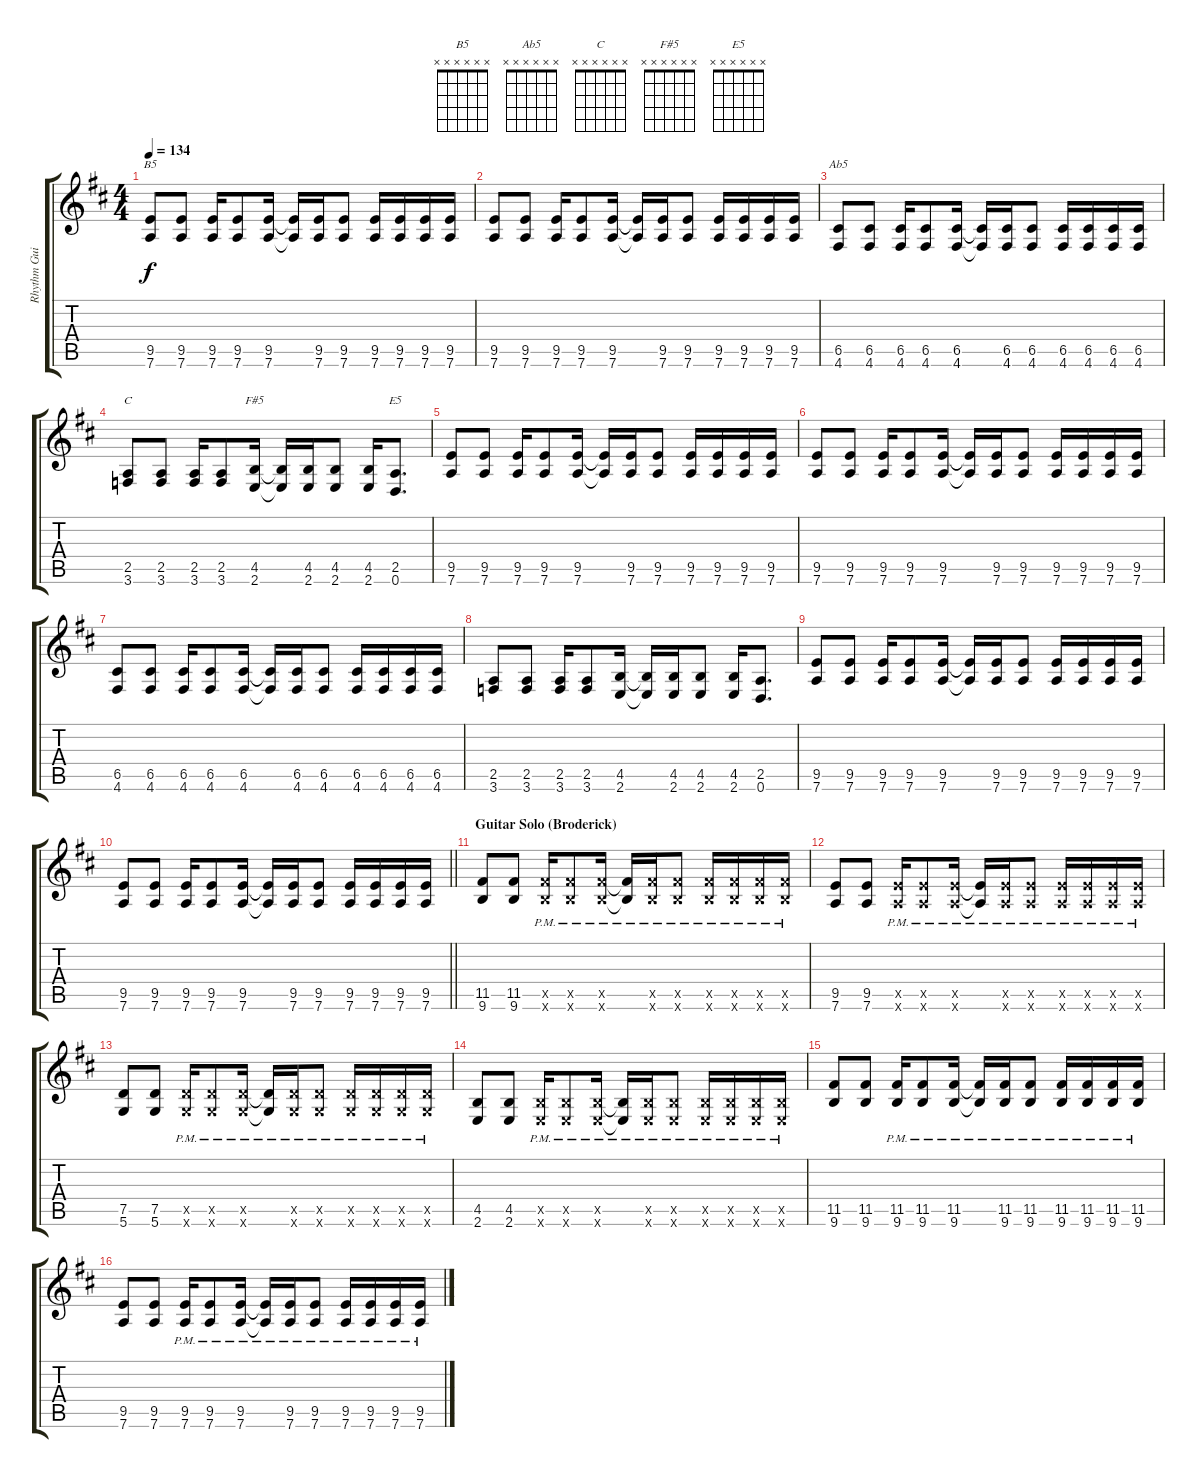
\track ("Rhythm Guitar 1" "Rhythm Gui") {instrument distortionguitar}
\staff {score tabs}
\tuning (D4 A3 F3 C3 G2 D2) {hide}
\chord ("B5" x x x x x x)
\chord ("Ab5" x x x x x x)
\chord ("C" x x x x x x)
\chord ("F#5" x x x x x x)
\chord ("E5" x x x x x x)
\ts (4 4)
\tempo 134
\clef g2
\ks bminor
(9.5 7.6).8{ch "B5" dy f} (9.5 7.6).8 (9.5 7.6).16 (9.5 7.6).8 (9.5 7.6).16 (9.5{t} 7.6{t}).16 (9.5 7.6).16 (9.5 7.6).8 (9.5 7.6).16 (9.5 7.6).16 (9.5 7.6).16 (9.5 7.6).16 |
(9.5 7.6).8 (9.5 7.6).8 (9.5 7.6).16 (9.5 7.6).8 (9.5 7.6).16 (9.5{t} 7.6{t}).16 (9.5 7.6).16 (9.5 7.6).8 (9.5 7.6).16 (9.5 7.6).16 (9.5 7.6).16 (9.5 7.6).16 |
(6.5 4.6).8{ch "Ab5"} (6.5 4.6).8 (6.5 4.6).16 (6.5 4.6).8 (6.5 4.6).16 (6.5{t} 4.6{t}).16 (6.5 4.6).16 (6.5 4.6).8 (6.5 4.6).16 (6.5 4.6).16 (6.5 4.6).16 (6.5 4.6).16 |
(2.5 3.6).8{ch "C"} (2.5 3.6).8 (2.5 3.6).16 (2.5 3.6).8 (4.5 2.6).16{ch "F#5"} (4.5{t} 2.6{t}).16 (4.5 2.6).16 (4.5 2.6).8 (4.5 2.6).16 (2.5 0.6).8{d ch "E5"} |
(9.5 7.6).8 (9.5 7.6).8 (9.5 7.6).16 (9.5 7.6).8 (9.5 7.6).16 (9.5{t} 7.6{t}).16 (9.5 7.6).16 (9.5 7.6).8 (9.5 7.6).16 (9.5 7.6).16 (9.5 7.6).16 (9.5 7.6).16 |
(9.5 7.6).8 (9.5 7.6).8 (9.5 7.6).16 (9.5 7.6).8 (9.5 7.6).16 (9.5{t} 7.6{t}).16 (9.5 7.6).16 (9.5 7.6).8 (9.5 7.6).16 (9.5 7.6).16 (9.5 7.6).16 (9.5 7.6).16 |
(6.5 4.6).8 (6.5 4.6).8 (6.5 4.6).16 (6.5 4.6).8 (6.5 4.6).16 (6.5{t} 4.6{t}).16 (6.5 4.6).16 (6.5 4.6).8 (6.5 4.6).16 (6.5 4.6).16 (6.5 4.6).16 (6.5 4.6).16 |
(2.5 3.6).8 (2.5 3.6).8 (2.5 3.6).16 (2.5 3.6).8 (4.5 2.6).16 (4.5{t} 2.6{t}).16 (4.5 2.6).16 (4.5 2.6).8 (4.5 2.6).16 (2.5 0.6).8{d} |
(9.5 7.6).8 (9.5 7.6).8 (9.5 7.6).16 (9.5 7.6).8 (9.5 7.6).16 (9.5{t} 7.6{t}).16 (9.5 7.6).16 (9.5 7.6).8 (9.5 7.6).16 (9.5 7.6).16 (9.5 7.6).16 (9.5 7.6).16 |
\barLineRight lightlight
(9.5 7.6).8 (9.5 7.6).8 (9.5 7.6).16 (9.5 7.6).8 (9.5 7.6).16 (9.5{t} 7.6{t}).16 (9.5 7.6).16 (9.5 7.6).8 (9.5 7.6).16 (9.5 7.6).16 (9.5 7.6).16 (9.5 7.6).16 |
\section ("" "Guitar Solo (Broderick)")
(11.5 9.6).8 (11.5 9.6).8 (11.5{pm x} 9.6{pm x}).16 (11.5{pm x} 9.6{pm x}).8 (11.5{pm x} 9.6{pm x}).16 (11.5{pm t} 9.6{pm t}).16 (11.5{pm x} 9.6{pm x}).16 (11.5{pm x} 9.6{pm x}).8 (11.5{pm x} 9.6{pm x}).16 (11.5{pm x} 9.6{pm x}).16 (11.5{pm x} 9.6{pm x}).16 (11.5{pm x} 9.6{pm x}).16 |
(9.5 7.6).8 (9.5 7.6).8 (9.5{pm x} 7.6{pm x}).16 (9.5{pm x} 7.6{pm x}).8 (9.5{pm x} 7.6{pm x}).16 (9.5{pm t} 7.6{pm t}).16 (9.5{pm x} 7.6{pm x}).16 (9.5{pm x} 7.6{pm x}).8 (9.5{pm x} 7.6{pm x}).16 (9.5{pm x} 7.6{pm x}).16 (9.5{pm x} 7.6{pm x}).16 (9.5{pm x} 7.6{pm x}).16 |
(7.5 5.6).8 (7.5 5.6).8 (7.5{pm x} 5.6{pm x}).16 (7.5{pm x} 5.6{pm x}).8 (7.5{pm x} 5.6{pm x}).16 (7.5{pm t} 5.6{pm t}).16 (7.5{pm x} 5.6{pm x}).16 (7.5{pm x} 5.6{pm x}).8 (7.5{pm x} 5.6{pm x}).16 (7.5{pm x} 5.6{pm x}).16 (7.5{pm x} 5.6{pm x}).16 (7.5{pm x} 5.6{pm x}).16 |
(4.5 2.6).8 (4.5 2.6).8 (4.5{pm x} 2.6{pm x}).16 (4.5{pm x} 2.6{pm x}).8 (4.5{pm x} 2.6{pm x}).16 (4.5{pm t} 2.6{pm t}).16 (4.5{pm x} 2.6{pm x}).16 (4.5{pm x} 2.6{pm x}).8 (4.5{pm x} 2.6{pm x}).16 (4.5{pm x} 2.6{pm x}).16 (4.5{pm x} 2.6{pm x}).16 (4.5{pm x} 2.6{pm x}).16 |
(11.5 9.6).8 (11.5 9.6).8 (11.5{pm} 9.6{pm}).16 (11.5{pm} 9.6{pm}).8 (11.5{pm} 9.6{pm}).16 (11.5{pm t} 9.6{pm t}).16 (11.5{pm} 9.6{pm}).16 (11.5{pm} 9.6{pm}).8 (11.5{pm} 9.6{pm}).16 (11.5{pm} 9.6{pm}).16 (11.5{pm} 9.6{pm}).16 (11.5{pm} 9.6{pm}).16 |
(9.5 7.6).8 (9.5 7.6).8 (9.5{pm} 7.6{pm}).16 (9.5{pm} 7.6{pm}).8 (9.5{pm} 7.6{pm}).16 (9.5{pm t} 7.6{pm t}).16 (9.5{pm} 7.6{pm}).16 (9.5{pm} 7.6{pm}).8 (9.5{pm} 7.6{pm}).16 (9.5{pm} 7.6{pm}).16 (9.5{pm} 7.6{pm}).16 (9.5{pm} 7.6{pm}).16
